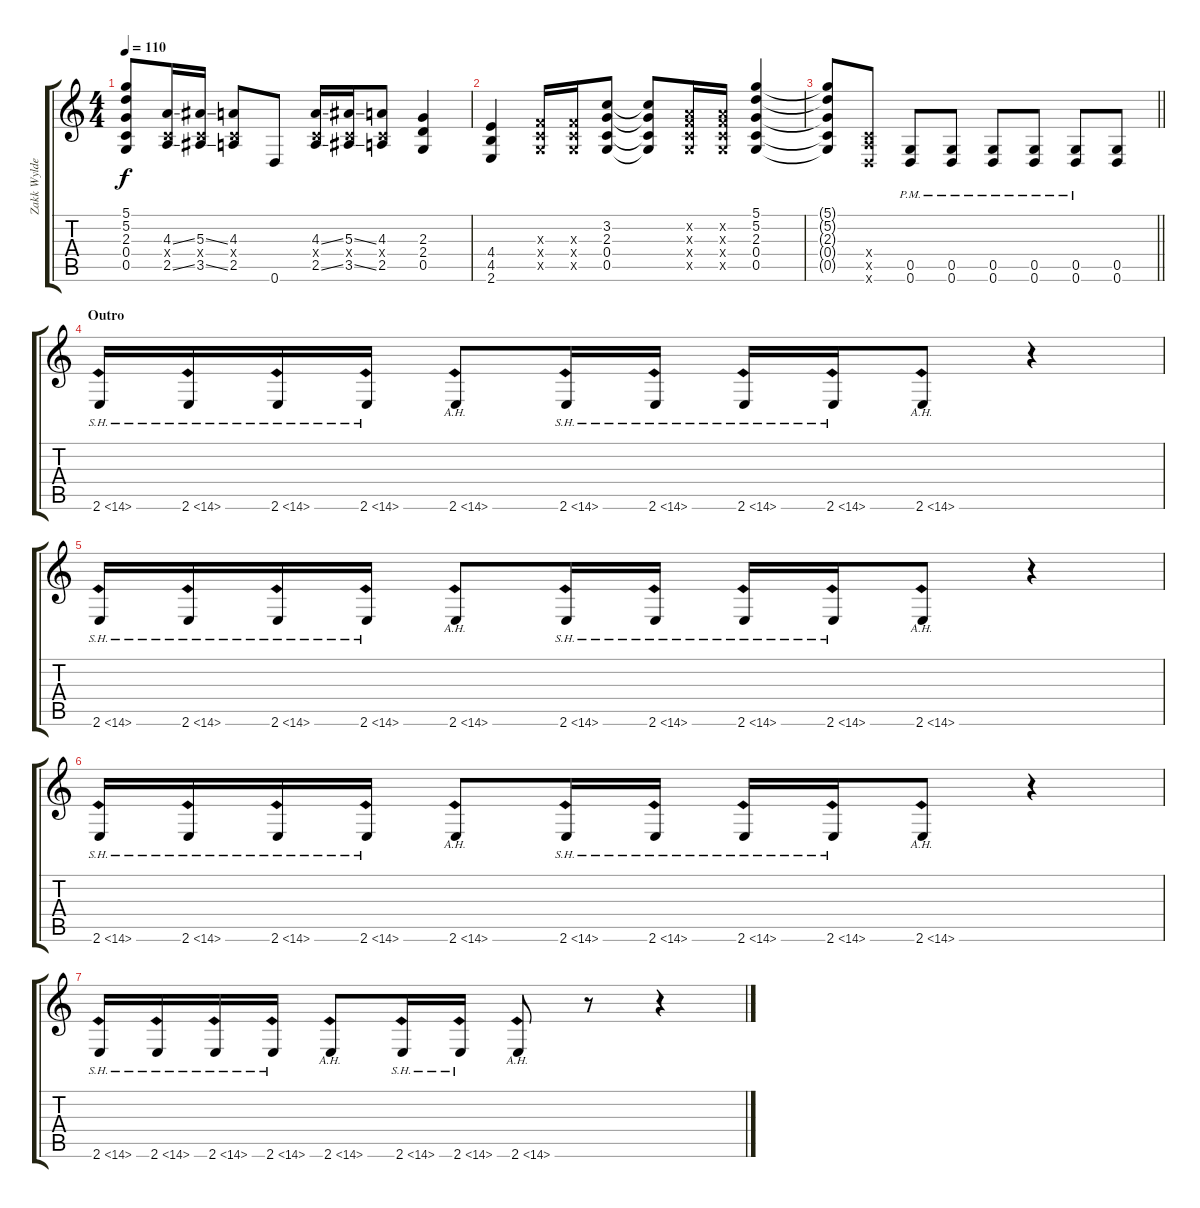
\track ("Zakk Wylde" "Zakk Wylde") {instrument overdrivenguitar}
\staff {score tabs}
\tuning (D4 A3 F3 C3 G2 D2) {hide}
\ts (4 4)
\tempo 110
\clef g2
\ks c
(5.1{t} 5.2{t} 2.3{t} 0.4{t} 0.5{t}).8{dy f} (4.3{ss} 0.4{x} 2.5{ss}).16 (5.3{ss} 0.4{x} 3.5{ss}).16 (4.3 0.4{x} 2.5).8 0.6.8 (4.3{ss} 0.4{x} 2.5{ss}).16 (5.3{ss} 0.4{x} 3.5{ss}).16 (4.3 0.4{x} 2.5).8 (2.3 2.4 0.5).4 |
(4.4 4.5 2.6).4 (0.3{x} 0.4{x} 0.5{x}).16 (0.3{x} 0.4{x} 0.5{x}).16 (3.2 2.3 0.4 0.5).8 (3.2{t} 2.3{t} 0.4{t} 0.5{t}).8 (0.2{x} 0.3{x} 0.4{x} 0.5{x}).16 (0.2{x} 0.3{x} 0.4{x} 0.5{x}).16 (5.1 5.2 2.3 0.4 0.5).4 |
\barLineRight lightlight
(5.1{t} 5.2{t} 2.3{t} 0.4{t} 0.5{t}).8 (0.4{x} 2.5{x} 0.6{x}).8 (0.5{pm} 0.6{pm}).8 (0.5{pm} 0.6{pm}).8 (0.5{pm} 0.6{pm}).8 (0.5{pm} 0.6{pm}).8 (0.5{pm} 0.6{pm}).8 (0.5 0.6).8 |
\section ("" "Outro")
2.6{sh 12}.16 2.6{sh 12}.16 2.6{sh 12}.16 2.6{sh 12}.16 2.6{ah 12}.8 2.6{sh 12}.16 2.6{sh 12}.16 2.6{sh 12}.16 2.6{sh 12}.16 2.6{ah 12}.8 r.4 |
2.6{sh 12}.16 2.6{sh 12}.16 2.6{sh 12}.16 2.6{sh 12}.16 2.6{ah 12}.8 2.6{sh 12}.16 2.6{sh 12}.16 2.6{sh 12}.16 2.6{sh 12}.16 2.6{ah 12}.8 r.4 |
2.6{sh 12}.16 2.6{sh 12}.16 2.6{sh 12}.16 2.6{sh 12}.16 2.6{ah 12}.8 2.6{sh 12}.16 2.6{sh 12}.16 2.6{sh 12}.16 2.6{sh 12}.16 2.6{ah 12}.8 r.4 |
2.6{sh 12}.16 2.6{sh 12}.16 2.6{sh 12}.16 2.6{sh 12}.16 2.6{ah 12}.8 2.6{sh 12}.16 2.6{sh 12}.16 2.6{ah 12}.8 r.8 r.4
